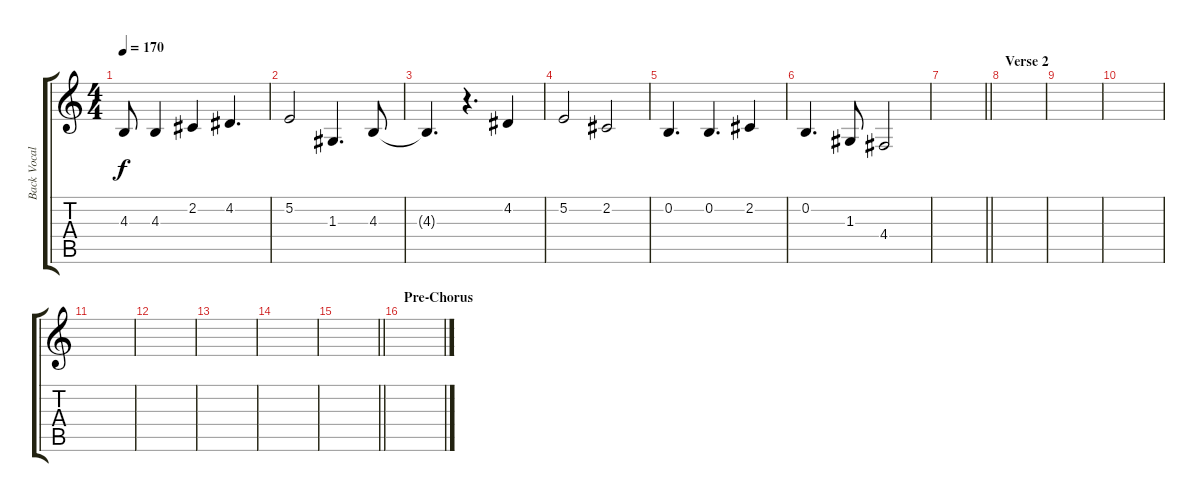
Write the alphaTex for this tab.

\track ("Back Vocals" "Back Vocal") {instrument tenorsax}
\staff {score tabs}
\tuning (E4 B3 G3 D3 A2 E2) {hide}
\ts (4 4)
\tempo 170
\clef g2
\ks c
4.3{t}.8{dy f} 4.3.4 2.2.4 4.2.4{d} |
5.2.2 1.3.4{d} 4.3.8 |
4.3{t}.4{d} r.4{d} 4.2.4 |
5.2.2 2.2.2 |
0.2.4{d} 0.2.4{d} 2.2.4 |
0.2.4{d} 1.3.8 4.4.2 |
\barLineRight lightlight
|
\section ("" "Verse 2")
|
|
|
|
|
|
|
\barLineRight lightlight
|
\section ("" "Pre-Chorus")
